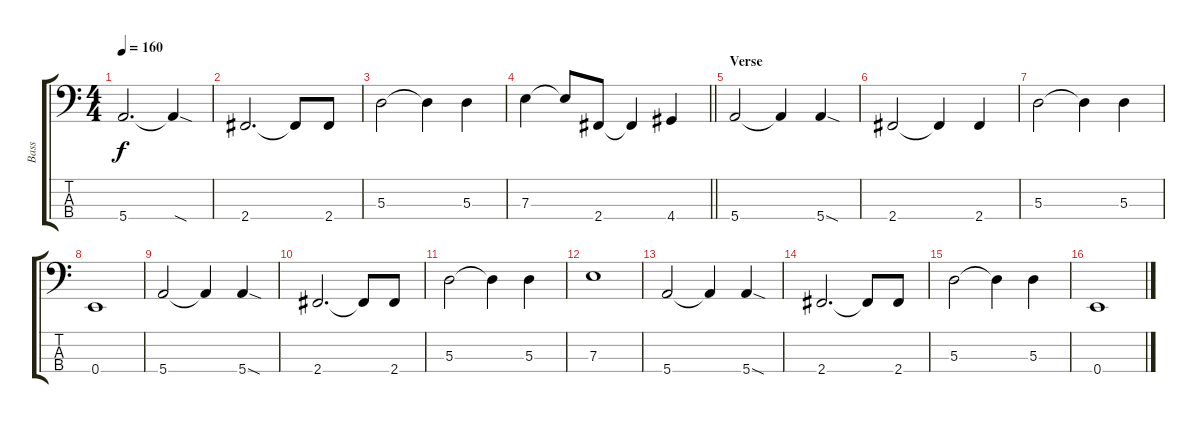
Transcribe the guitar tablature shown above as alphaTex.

\track ("Bass" "Bass") {instrument electricbassfinger}
\staff {score tabs}
\tuning (G2 D2 A1 E1) {hide}
\ts (4 4)
\tempo 160
\clef f4
\ks c
5.4.2{d dy f} 5.4{sod t}.4 |
2.4.2{d} 2.4{t}.8 2.4.8 |
5.3.2 5.3{t}.4 5.3.4 |
\barLineRight lightlight
7.3.4 7.3{t}.8 2.4.8 2.4{t}.4 4.4.4 |
\section ("" "Verse")
5.4.2 5.4{t}.4 5.4{sod}.4 |
2.4.2 2.4{t}.4 2.4.4 |
5.3.2 5.3{t}.4 5.3.4 |
0.4.1 |
5.4.2 5.4{t}.4 5.4{sod}.4 |
2.4.2{d} 2.4{t}.8 2.4.8 |
5.3.2 5.3{t}.4 5.3.4 |
7.3.1 |
5.4.2 5.4{t}.4 5.4{sod}.4 |
2.4.2{d} 2.4{t}.8 2.4.8 |
5.3.2 5.3{t}.4 5.3.4 |
0.4.1
